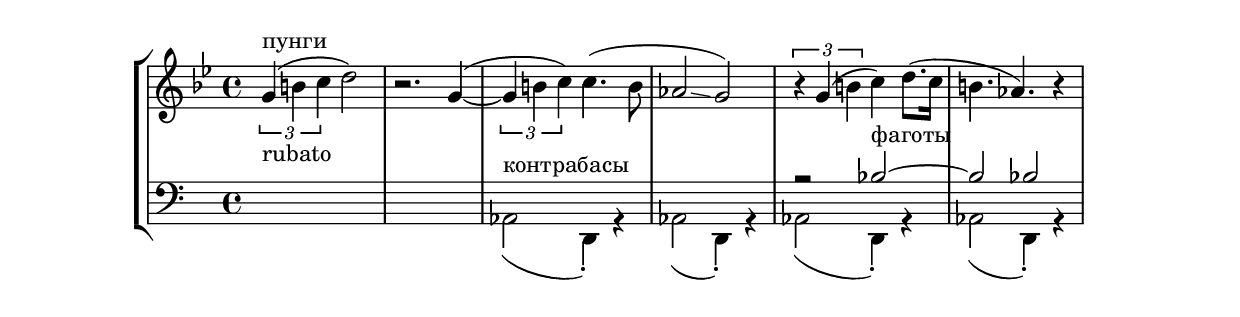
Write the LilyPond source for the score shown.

\version "2.18.2"
\header {
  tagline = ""  % removed
}
% \include "lilypond-book-preamble.ly"


global = {
\key g \major
  \time 2/4
}


\parallelMusic #'(
voiceA 
voiceD
voiceE
) 
% rhMusic
% lhMusic

{
  	%--------------------bar1 

\key g \minor
\time 4/4
\tuplet 3/2 {g4_"rubato"^"пунги"( b c} d2) |
	s1 |
\clef "bass"	s1 |
	%--------------------bar2 

	r2. g,4~( |
	s1 | 
	s1 |
	%--------------------bar3 

	\tuplet 3/2 {g4 b c) } c4.( b8 |
	s1 |
	as2(^"контрабасы" d,4)-. r4 |

	%--------------------bar4 

	as2\glissando g2) |
	s1 |
	as'2( d,4)-. r4 |
	%--------------------bar5 

	\tuplet 3/2 {r4 g( b } c4) d8.( c16 |
	r2 bes'2~^"фаготы" |
	as'2( d,4)-. r4 |
	%--------------------bar6 

	b4. as4.\>) r4 |
	bes2 bes2 |	
	as'2( d,4)-. r4 |
	%--------------------bar7 		

 }



\new StaffGroup <<
  \new Staff
  \relative c'' {\voiceA}
  \new Staff 
%   \with {instrumentName = #"Фортепиано "} 
<< \relative c { \voiceD } \\ \relative c { \voiceE } >>
%  \new PianoStaff <<
%    \new Staff \rhMusic
%    \new Staff \lhMusic
%    >>
>>
